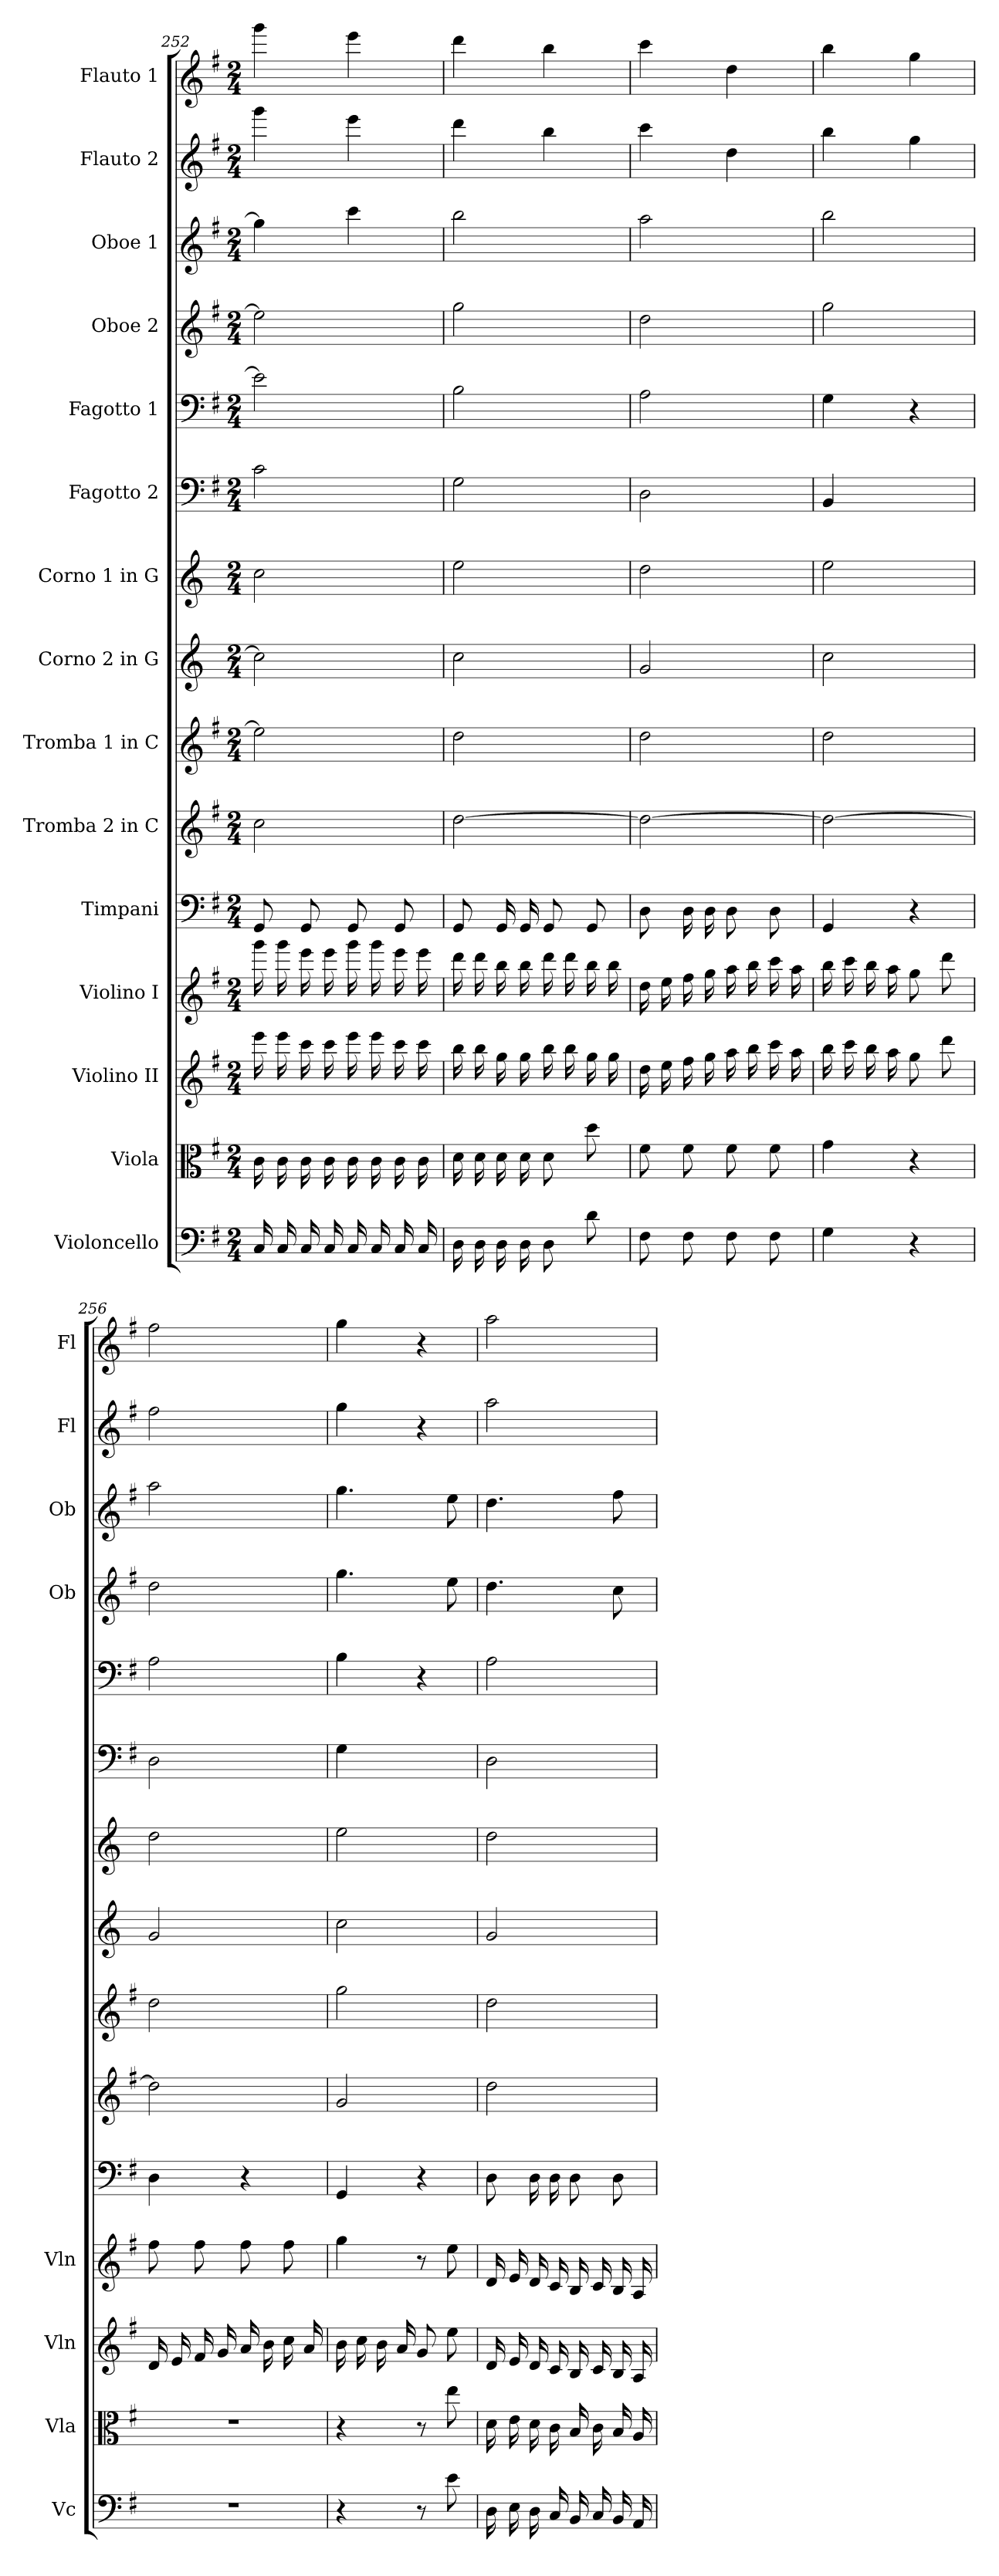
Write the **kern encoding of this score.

**kern	**kern	**kern	**kern	**kern	**kern	**kern	**kern	**kern	**kern	**kern	**kern	**kern	**kern	**kern
*part15	*part14	*part13	*part12	*part11	*part10	*part9	*part8	*part7	*part6	*part5	*part4	*part3	*part2	*part1
*staff15	*staff14	*staff13	*staff12	*staff11	*staff10	*staff9	*staff8	*staff7	*staff6	*staff5	*staff4	*staff3	*staff2	*staff1
*I"Violoncello	*I"Viola	*I"Violino II	*I"Violino I	*I"Timpani	*I"Tromba 2 in C	*I"Tromba 1 in C	*I"Corno 2 in G	*I"Corno 1 in G	*I"Fagotto 2	*I"Fagotto 1	*I"Oboe 2	*I"Oboe 1	*I"Flauto 2	*I"Flauto 1
*I'Vc	*I'Vla	*I'Vln	*I'Vln	*	*	*	*	*	*	*	*I'Ob	*I'Ob	*I'Fl	*I'Fl
*clefF4	*clefC3	*clefG2	*clefG2	*clefF4	*clefG2	*clefG2	*clefG2	*clefG2	*clefF4	*clefF4	*clefG2	*clefG2	*clefG2	*clefG2
*	*	*	*	*	*ITrd1c2	*ITrd1c2	*ITrd-4c-7	*ITrd-4c-7	*	*	*	*	*	*
*k[f#]	*k[f#]	*k[f#]	*k[f#]	*k[f#]	*k[b-]	*k[b-]	*k[f#]	*k[f#]	*k[f#]	*k[f#]	*k[f#]	*k[f#]	*k[f#]	*k[f#]
*G:	*G:	*G:	*G:	*G:	*F:	*F:	*G:	*G:	*G:	*G:	*G:	*G:	*G:	*G:
*M2/4	*M2/4	*M2/4	*M2/4	*M2/4	*M2/4	*M2/4	*M2/4	*M2/4	*M2/4	*M2/4	*M2/4	*M2/4	*M2/4	*M2/4
=252	=252	=252	=252	=252	=252	=252	=252	=252	=252	=252	=252	=252	=252	=252
16C	16c	16eee	16ggg	8GG	2b-	2dd]	2gg]	2gg	2c	2e]	2ee]	4gg]	4ggg	4ggg
16C	16c	16eee	16ggg	.	.	.	.	.	.	.	.	.	.	.
16C	16c	16ccc	16eee	8GG	.	.	.	.	.	.	.	.	.	.
16C	16c	16ccc	16eee	.	.	.	.	.	.	.	.	.	.	.
16C	16c	16eee	16ggg	8GG	.	.	.	.	.	.	.	4ccc	4eee	4eee
16C	16c	16eee	16ggg	.	.	.	.	.	.	.	.	.	.	.
16C	16c	16ccc	16eee	8GG	.	.	.	.	.	.	.	.	.	.
16C	16c	16ccc	16eee	.	.	.	.	.	.	.	.	.	.	.
=253	=253	=253	=253	=253	=253	=253	=253	=253	=253	=253	=253	=253	=253	=253
16D	16d	16bb	16ddd	8GG	[2cc	2cc	2gg	2bb	2G	2B	2gg	2bb	4ddd	4ddd
16D	16d	16bb	16ddd	.	.	.	.	.	.	.	.	.	.	.
16D	16d	16gg	16bb	16GG	.	.	.	.	.	.	.	.	.	.
16D	16d	16gg	16bb	16GG	.	.	.	.	.	.	.	.	.	.
8D	8d	16bb	16ddd	8GG	.	.	.	.	.	.	.	.	4bb	4bb
.	.	16bb	16ddd	.	.	.	.	.	.	.	.	.	.	.
8d	8dd	16gg	16bb	8GG	.	.	.	.	.	.	.	.	.	.
.	.	16gg	16bb	.	.	.	.	.	.	.	.	.	.	.
=254	=254	=254	=254	=254	=254	=254	=254	=254	=254	=254	=254	=254	=254	=254
8F#	8f#	16dd	16dd	8D	2cc_	2cc	2dd	2aa	2D	2A	2dd	2aa	4ccc	4ccc
.	.	16ee	16ee	.	.	.	.	.	.	.	.	.	.	.
8F#	8f#	16ff#	16ff#	16D	.	.	.	.	.	.	.	.	.	.
.	.	16gg	16gg	16D	.	.	.	.	.	.	.	.	.	.
8F#	8f#	16aa	16aa	8D	.	.	.	.	.	.	.	.	4dd	4dd
.	.	16bb	16bb	.	.	.	.	.	.	.	.	.	.	.
8F#	8f#	16ccc	16ccc	8D	.	.	.	.	.	.	.	.	.	.
.	.	16aa	16aa	.	.	.	.	.	.	.	.	.	.	.
=255	=255	=255	=255	=255	=255	=255	=255	=255	=255	=255	=255	=255	=255	=255
4G	4g	16bb	16bb	4GG	2cc_	2cc	2gg	2bb	4BB	4G	2gg	2bb	4bb	4bb
.	.	16ccc	16ccc	.	.	.	.	.	.	.	.	.	.	.
.	.	16bb	16bb	.	.	.	.	.	.	.	.	.	.	.
.	.	16aa	16aa	.	.	.	.	.	.	.	.	.	.	.
4r	4r	8gg	8gg	4r	.	.	.	.	4ryy	4r	.	.	4gg	4gg
.	.	8ddd	8ddd	.	.	.	.	.	.	.	.	.	.	.
=256	=256	=256	=256	=256	=256	=256	=256	=256	=256	=256	=256	=256	=256	=256
2r	2r	16d	8ff#	4D	2cc]	2cc	2dd	2aa	2D	2A	2dd	2aa	2ff#	2ff#
.	.	16e	.	.	.	.	.	.	.	.	.	.	.	.
.	.	16f#	8ff#	.	.	.	.	.	.	.	.	.	.	.
.	.	16g	.	.	.	.	.	.	.	.	.	.	.	.
.	.	16a	8ff#	4r	.	.	.	.	.	.	.	.	.	.
.	.	16b	.	.	.	.	.	.	.	.	.	.	.	.
.	.	16cc	8ff#	.	.	.	.	.	.	.	.	.	.	.
.	.	16a	.	.	.	.	.	.	.	.	.	.	.	.
=257	=257	=257	=257	=257	=257	=257	=257	=257	=257	=257	=257	=257	=257	=257
4r	4r	16b	4gg	4GG	2f	2ff	2gg	2bb	4G	4B	4.gg	4.gg	4gg	4gg
.	.	16cc	.	.	.	.	.	.	.	.	.	.	.	.
.	.	16b	.	.	.	.	.	.	.	.	.	.	.	.
.	.	16a	.	.	.	.	.	.	.	.	.	.	.	.
8r	8r	8g	8r	4r	.	.	.	.	4ryy	4r	.	.	4r	4r
8e	8ee	8ee	8ee	.	.	.	.	.	.	.	8ee	8ee	.	.
=258	=258	=258	=258	=258	=258	=258	=258	=258	=258	=258	=258	=258	=258	=258
16D	16d	16d	16d	8D	2cc	2cc	2dd	2aa	2D	2A	4.dd	4.dd	2aa	2aa
16E	16e	16e	16e	.	.	.	.	.	.	.	.	.	.	.
16D	16d	16d	16d	16D	.	.	.	.	.	.	.	.	.	.
16C	16c	16c	16c	16D	.	.	.	.	.	.	.	.	.	.
16BB	16B	16B	16B	8D	.	.	.	.	.	.	.	.	.	.
16C	16c	16c	16c	.	.	.	.	.	.	.	.	.	.	.
16BB	16B	16B	16B	8D	.	.	.	.	.	.	8cc	8ff#	.	.
16AA	16A	16A	16A	.	.	.	.	.	.	.	.	.	.	.
=	=	=	=	=	=	=	=	=	=	=	=	=	=	=
*-	*-	*-	*-	*-	*-	*-	*-	*-	*-	*-	*-	*-	*-	*-
